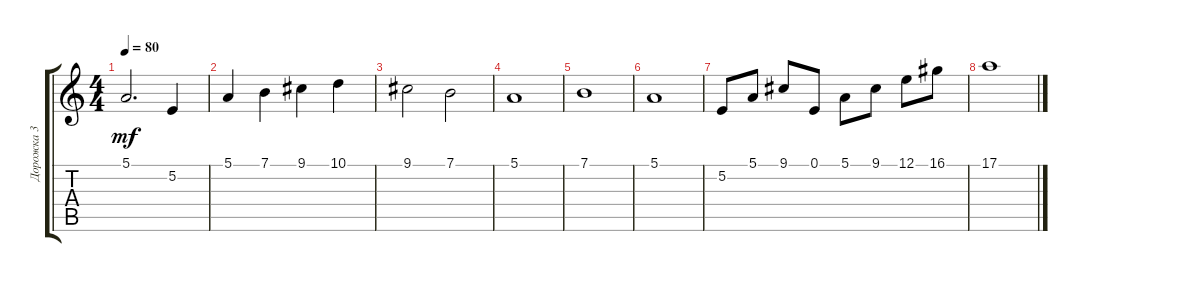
\track ("Дорожка 3" "Дорожка 3") {instrument celesta}
\staff {score tabs}
\tuning (E4 B3 G3 D3 A2 E2) {hide}
\ts (4 4)
\tempo 80
\clef g2
\ks c
5.1.2{d dy mf} 5.2.4 |
5.1.4 7.1.4 9.1.4 10.1.4 |
9.1.2 7.1.2 |
5.1.1 |
7.1.1 |
5.1.1 |
5.2.8 5.1.8 9.1.8 0.1.8 5.1.8 9.1.8 12.1.8 16.1.8 |
17.1.1
